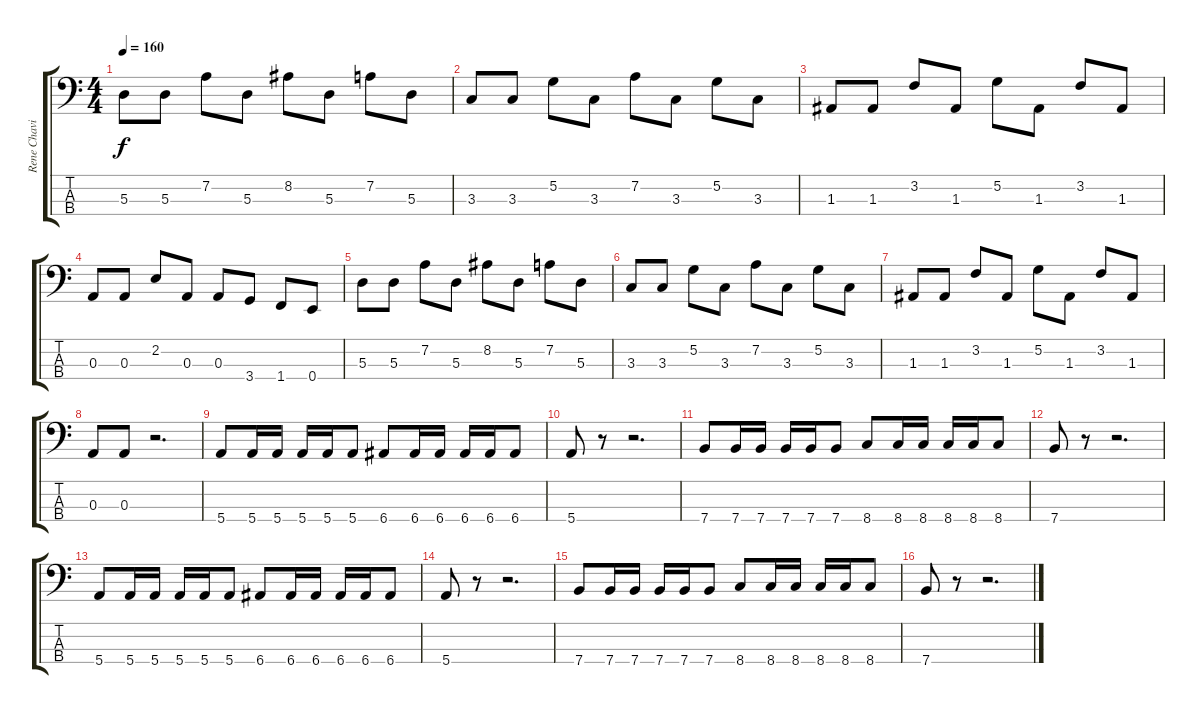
\track ("Rene Chavin" "Rene Chavi") {instrument electricbassfinger}
\staff {score tabs}
\tuning (G2 D2 A1 E1) {hide}
\ts (4 4)
\tempo 160
\clef f4
\ks c
5.3.8{dy f} 5.3.8 7.2.8 5.3.8 8.2.8 5.3.8 7.2.8 5.3.8 |
3.3.8 3.3.8 5.2.8 3.3.8 7.2.8 3.3.8 5.2.8 3.3.8 |
1.3.8 1.3.8 3.2.8 1.3.8 5.2.8 1.3.8 3.2.8 1.3.8 |
0.3.8 0.3.8 2.2.8 0.3.8 0.3.8 3.4.8 1.4.8 0.4.8 |
5.3.8 5.3.8 7.2.8 5.3.8 8.2.8 5.3.8 7.2.8 5.3.8 |
3.3.8 3.3.8 5.2.8 3.3.8 7.2.8 3.3.8 5.2.8 3.3.8 |
1.3.8 1.3.8 3.2.8 1.3.8 5.2.8 1.3.8 3.2.8 1.3.8 |
0.3.8 0.3.8 r.2{d} |
5.4.8 5.4.16 5.4.16 5.4.16 5.4.16 5.4.8 6.4.8 6.4.16 6.4.16 6.4.16 6.4.16 6.4.8 |
5.4.8 r.8 r.2{d} |
7.4.8 7.4.16 7.4.16 7.4.16 7.4.16 7.4.8 8.4.8 8.4.16 8.4.16 8.4.16 8.4.16 8.4.8 |
7.4.8 r.8 r.2{d} |
5.4.8 5.4.16 5.4.16 5.4.16 5.4.16 5.4.8 6.4.8 6.4.16 6.4.16 6.4.16 6.4.16 6.4.8 |
5.4.8 r.8 r.2{d} |
7.4.8 7.4.16 7.4.16 7.4.16 7.4.16 7.4.8 8.4.8 8.4.16 8.4.16 8.4.16 8.4.16 8.4.8 |
7.4.8 r.8 r.2{d}
